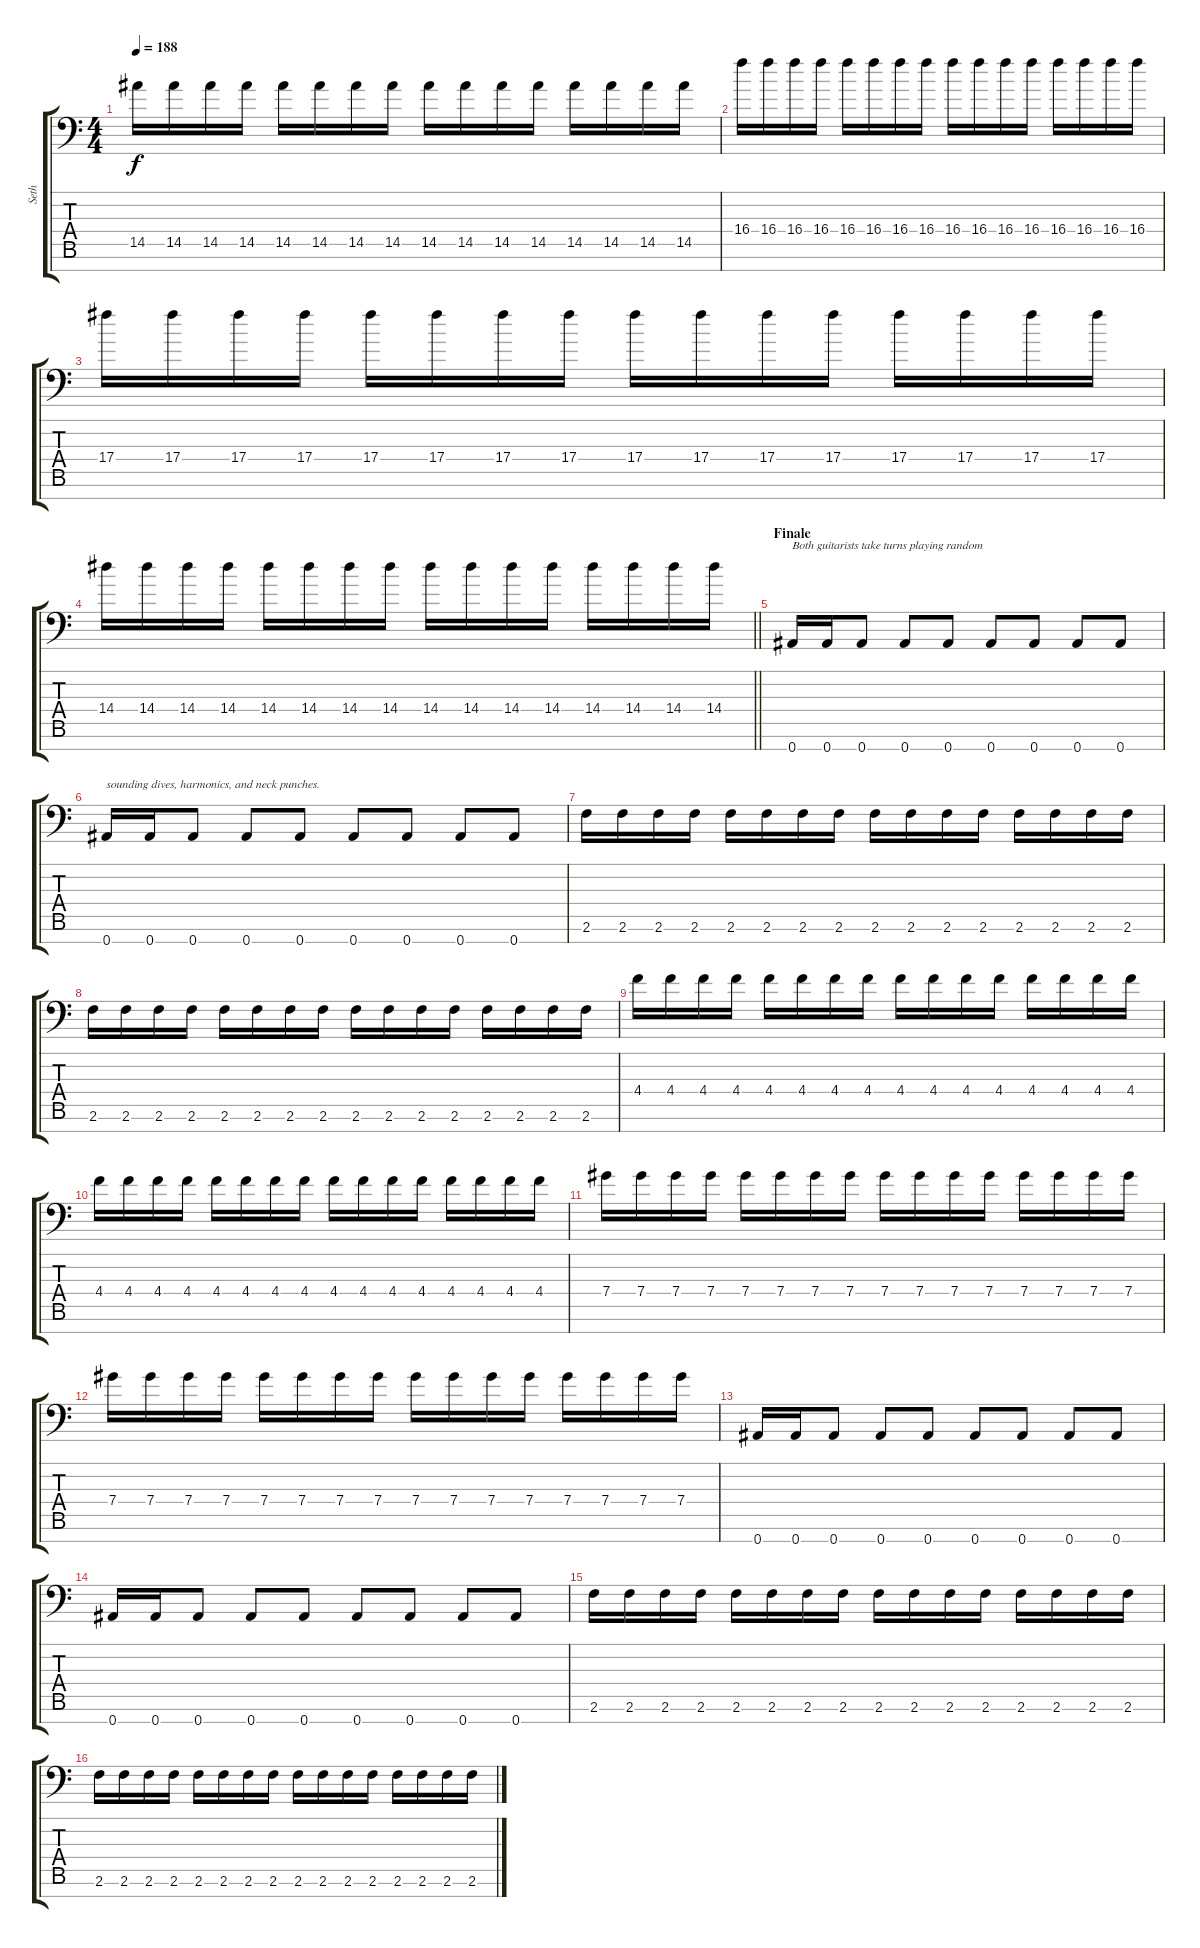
\track ("Seth" "Seth") {instrument distortionguitar}
\staff {score tabs}
\tuning (Eb4 Bb3 Gb3 Db3 Ab2 Eb2 Bb1) {hide}
\ts (4 4)
\tempo 188
\clef f4
\ks c
14.5.16{dy f} 14.5.16 14.5.16 14.5.16 14.5.16 14.5.16 14.5.16 14.5.16 14.5.16 14.5.16 14.5.16 14.5.16 14.5.16 14.5.16 14.5.16 14.5.16 |
16.4.16 16.4.16 16.4.16 16.4.16 16.4.16 16.4.16 16.4.16 16.4.16 16.4.16 16.4.16 16.4.16 16.4.16 16.4.16 16.4.16 16.4.16 16.4.16 |
17.4.16 17.4.16 17.4.16 17.4.16 17.4.16 17.4.16 17.4.16 17.4.16 17.4.16 17.4.16 17.4.16 17.4.16 17.4.16 17.4.16 17.4.16 17.4.16 |
\barLineRight lightlight
14.4.16 14.4.16 14.4.16 14.4.16 14.4.16 14.4.16 14.4.16 14.4.16 14.4.16 14.4.16 14.4.16 14.4.16 14.4.16 14.4.16 14.4.16 14.4.16 |
\section ("" "Finale")
0.7.16{txt "Both guitarists take turns playing random"} 0.7.16 0.7.8 0.7.8 0.7.8 0.7.8 0.7.8 0.7.8 0.7.8 |
0.7.16{txt "sounding dives, harmonics, and neck punches."} 0.7.16 0.7.8 0.7.8 0.7.8 0.7.8 0.7.8 0.7.8 0.7.8 |
2.6.16 2.6.16 2.6.16 2.6.16 2.6.16 2.6.16 2.6.16 2.6.16 2.6.16 2.6.16 2.6.16 2.6.16 2.6.16 2.6.16 2.6.16 2.6.16 |
2.6.16 2.6.16 2.6.16 2.6.16 2.6.16 2.6.16 2.6.16 2.6.16 2.6.16 2.6.16 2.6.16 2.6.16 2.6.16 2.6.16 2.6.16 2.6.16 |
4.4.16 4.4.16 4.4.16 4.4.16 4.4.16 4.4.16 4.4.16 4.4.16 4.4.16 4.4.16 4.4.16 4.4.16 4.4.16 4.4.16 4.4.16 4.4.16 |
4.4.16 4.4.16 4.4.16 4.4.16 4.4.16 4.4.16 4.4.16 4.4.16 4.4.16 4.4.16 4.4.16 4.4.16 4.4.16 4.4.16 4.4.16 4.4.16 |
7.4.16 7.4.16 7.4.16 7.4.16 7.4.16 7.4.16 7.4.16 7.4.16 7.4.16 7.4.16 7.4.16 7.4.16 7.4.16 7.4.16 7.4.16 7.4.16 |
7.4.16 7.4.16 7.4.16 7.4.16 7.4.16 7.4.16 7.4.16 7.4.16 7.4.16 7.4.16 7.4.16 7.4.16 7.4.16 7.4.16 7.4.16 7.4.16 |
0.7.16 0.7.16 0.7.8 0.7.8 0.7.8 0.7.8 0.7.8 0.7.8 0.7.8 |
0.7.16 0.7.16 0.7.8 0.7.8 0.7.8 0.7.8 0.7.8 0.7.8 0.7.8 |
2.6.16 2.6.16 2.6.16 2.6.16 2.6.16 2.6.16 2.6.16 2.6.16 2.6.16 2.6.16 2.6.16 2.6.16 2.6.16 2.6.16 2.6.16 2.6.16 |
2.6.16 2.6.16 2.6.16 2.6.16 2.6.16 2.6.16 2.6.16 2.6.16 2.6.16 2.6.16 2.6.16 2.6.16 2.6.16 2.6.16 2.6.16 2.6.16
